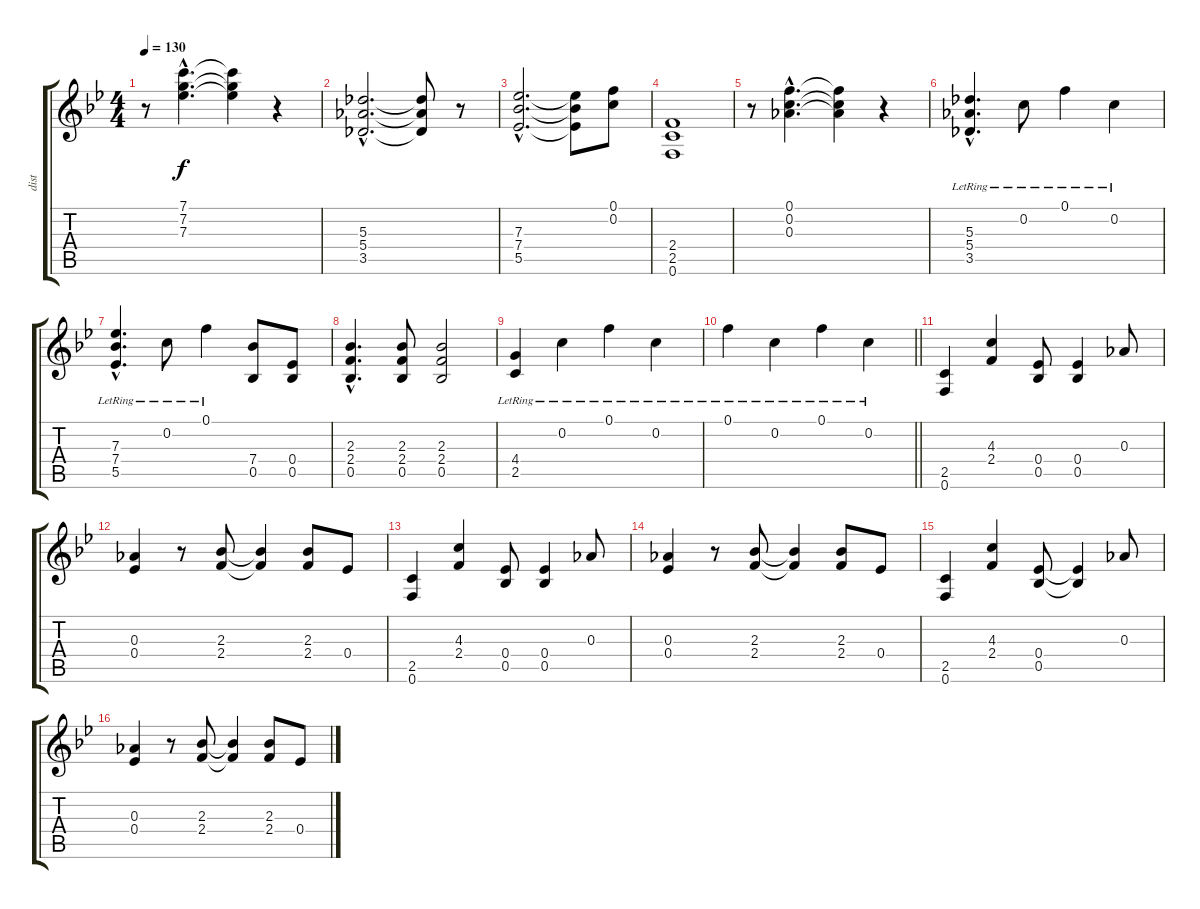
\track ("dist" "dist") {instrument distortionguitar}
\staff {score tabs}
\tuning (F4 C4 Ab3 Eb3 Bb2 F2) {hide}
\ts (4 4)
\tempo 130
\clef g2
\ks bb
r.8{dy f} (7.1{hac} 7.2{hac} 7.3{hac}).4{d} (7.1{t} 7.2{t} 7.3{t}).4 r.4 |
(5.3{hac} 5.4{hac} 3.5{hac}).2{d} (5.3{t} 5.4{t} 3.5{t}).8 r.8 |
(7.3{hac} 7.4{hac} 5.5{hac}).2{d} (7.3{t} 7.4{t} 5.5{t}).8 (0.1 0.2).8 |
(2.4 2.5 0.6).1 |
r.8 (0.1{hac} 0.2{hac} 0.3{hac}).4{d} (0.1{t} 0.2{t} 0.3{t}).4 r.4 |
(5.3{hac lr} 5.4{hac lr} 3.5{hac lr}).4{d} 0.2{lr}.8 0.1{lr}.4 0.2{lr}.4 |
(7.3{hac lr} 7.4{hac lr} 5.5{hac lr}).4{d} 0.2{lr}.8 0.1{lr}.4 (7.4 0.5).8 (0.4 0.5).8 |
(2.3{hac} 2.4{hac} 0.5{hac}).4{d} (2.3 2.4 0.5).8 (2.3 2.4 0.5).2 |
(4.4{lr} 2.5{lr}).4 0.2{lr}.4 0.1{lr}.4 0.2{lr}.4 |
\barLineRight lightlight
0.1{lr}.4 0.2{lr}.4 0.1{lr}.4 0.2{lr}.4 |
(2.5 0.6).4 (4.3 2.4).4 (0.4 0.5).8 (0.4 0.5).4 0.3.8 |
(0.3 0.4).4 r.8 (2.3 2.4).8 (2.3{t} 2.4{t}).4 (2.3 2.4).8 0.4.8 |
(2.5 0.6).4 (4.3 2.4).4 (0.4 0.5).8 (0.4 0.5).4 0.3.8 |
(0.3 0.4).4 r.8 (2.3 2.4).8 (2.3{t} 2.4{t}).4 (2.3 2.4).8 0.4.8 |
(2.5 0.6).4 (4.3 2.4).4 (0.4 0.5).8 (0.4{t} 0.5{t}).4 0.3.8 |
(0.3 0.4).4 r.8 (2.3 2.4).8 (2.3{t} 2.4{t}).4 (2.3 2.4).8 0.4.8
